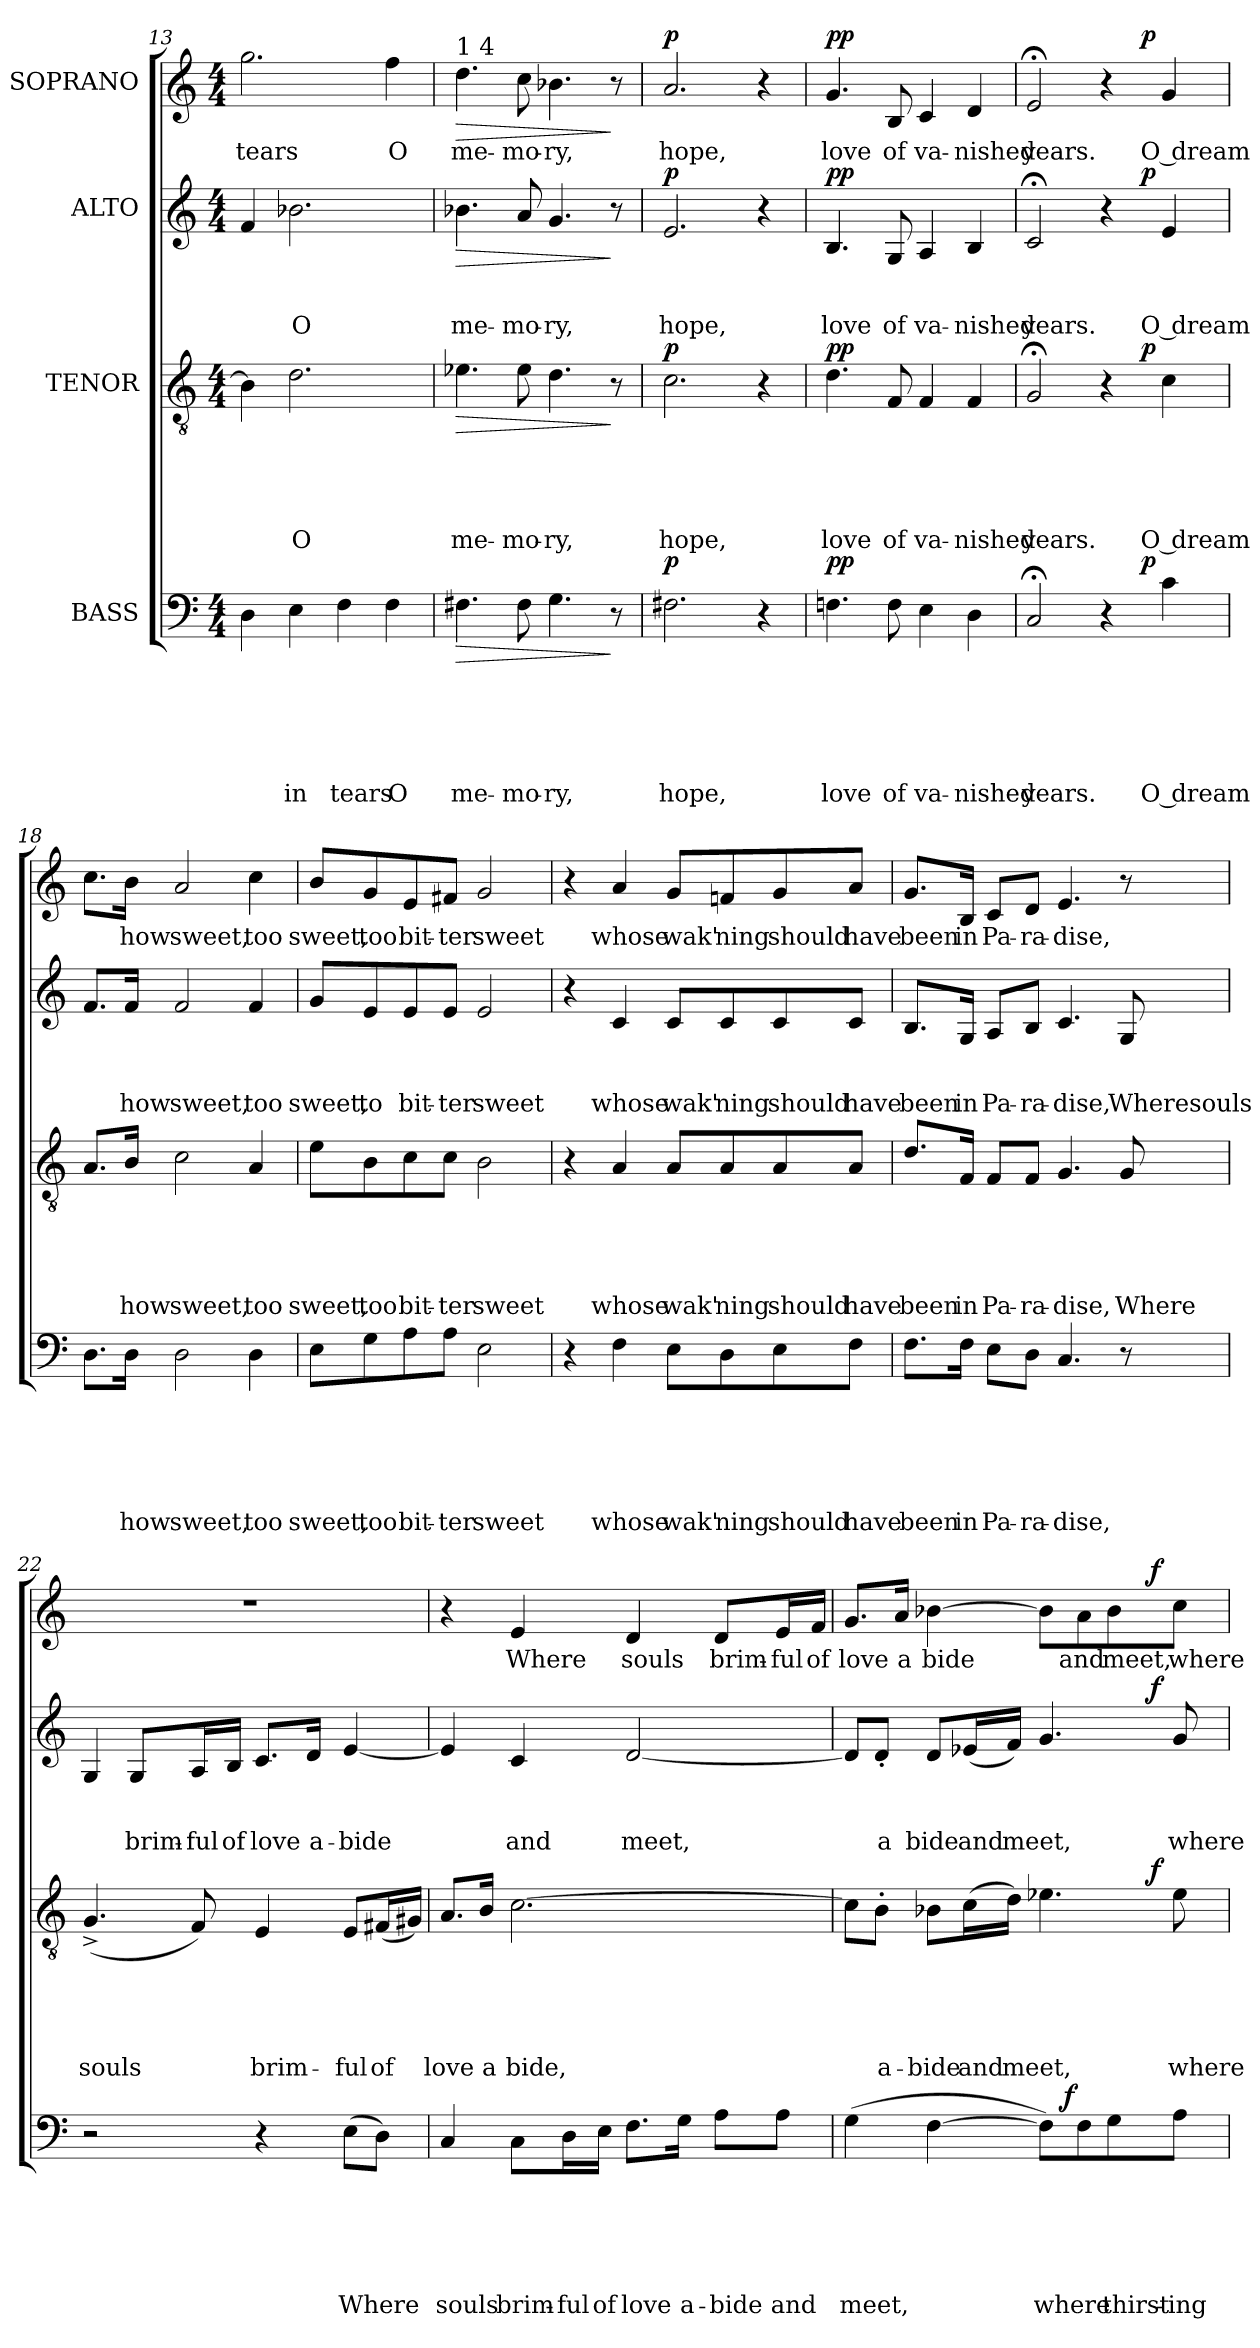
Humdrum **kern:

**kern	**text	**text	**text	**text	**text	**text	**dynam	**kern	**text	**text	**text	**text	**text	**dynam	**kern	**text	**text	**text	**dynam	**kern	**text	**dynam
*part4	*part4	*part4	*part4	*part4	*part4	*part4	*part4	*part3	*part3	*part3	*part3	*part3	*part3	*part3	*part2	*part2	*part2	*part2	*part2	*part1	*part1	*part1
*staff4	*staff4	*staff4	*staff4	*staff4	*staff4	*staff4	*staff4	*staff3	*staff3	*staff3	*staff3	*staff3	*staff3	*staff3	*staff2	*staff2	*staff2	*staff2	*staff2	*staff1	*staff1	*staff1
*I"BASS	*	*	*	*	*	*	*	*I"TENOR	*	*	*	*	*	*	*I"ALTO	*	*	*	*	*I"SOPRANO	*	*
*clefF4	*	*	*	*	*	*	*	*clefGv2	*	*	*	*	*	*	*clefG2	*	*	*	*	*clefG2	*	*
*k[]	*	*	*	*	*	*	*	*k[]	*	*	*	*	*	*	*k[]	*	*	*	*	*k[]	*	*
*C:	*	*	*	*	*	*	*	*C:	*	*	*	*	*	*	*C:	*	*	*	*	*C:	*	*
*M4/4	*	*	*	*	*	*	*	*M4/4	*	*	*	*	*	*	*M4/4	*	*	*	*	*M4/4	*	*
=13	=13	=13	=13	=13	=13	=13	=13	=13	=13	=13	=13	=13	=13	=13	=13	=13	=13	=13	=13	=13	=13	=13
!	!	!	!	!	!	!	!	!	!	!	!	!	!	!	!	!	!	!	!	!	!LO:LY:b	!
4D\	.	.	.	.	.	.	.	4B-\]	.	.	.	.	.	.	4f/	.	.	.	.	2.gg\	tears	.
!	!	!	!	!	!	!LO:LY:b	!	!	!	!	!	!	!LO:LY:b	!	!	!	!	!LO:LY:b	!	!	!	!
4E\	.	.	.	.	.	in	.	2.d\	.	.	.	.	O	.	2.b-X\	.	.	O	.	.	.	.
!	!	!	!	!	!	!LO:LY:b	!	!	!	!	!	!	!	!	!	!	!	!	!	!	!	!
4F\	.	.	.	.	.	tears	.	.	.	.	.	.	.	.	.	.	.	.	.	.	.	.
!	!	!	!	!	!	!LO:LY:b	!	!	!	!	!	!	!	!	!	!	!	!	!	!	!LO:LY:b	!
4F\	.	.	.	.	.	O	.	.	.	.	.	.	.	.	.	.	.	.	.	4ff\	O	.
!!LO:LB:g=z
=14	=14	=14	=14	=14	=14	=14	=14	=14	=14	=14	=14	=14	=14	=14	=14	=14	=14	=14	=14	=14	=14	=14
!	!	!	!	!	!	!	!	!	!	!	!	!	!	!	!	!	!	!	!	!LO:TX:a:t=1 4	!	!
!	!	!	!	!	!	!LO:LY:b	!LO:HP:b	!	!	!	!	!	!LO:LY:b	!LO:HP:b	!	!	!	!LO:LY:b	!LO:HP:b	!	!LO:LY:b	!LO:HP:b
4.F#X\	.	.	.	.	.	me-	>	4.e-X\	.	.	.	.	me-	>	4.b-X\	.	.	me-	>	4.dd\	me-	>
!	!	!	!	!	!	!LO:LY:b	!	!	!	!	!	!	!LO:LY:b	!	!	!	!	!LO:LY:b	!	!	!LO:LY:b	!
8F#\	.	.	.	.	.	-mo-	.	8e-\	.	.	.	.	-mo-	.	8a/	.	.	-mo-	.	8cc\	-mo-	.
!	!	!	!	!	!	!LO:LY:b	!	!	!	!	!	!	!LO:LY:b	!	!	!	!	!LO:LY:b	!	!	!LO:LY:b	!
4.G\	.	.	.	.	.	-ry,	.	4.d\	.	.	.	.	-ry,	.	4.g/	.	.	-ry,	.	4.b-X\	-ry,	.
8r	.	.	.	.	.	.	]	8r	.	.	.	.	.	]	8r	.	.	.	]	8r	.	]
=15	=15	=15	=15	=15	=15	=15	=15	=15	=15	=15	=15	=15	=15	=15	=15	=15	=15	=15	=15	=15	=15	=15
!	!	!	!	!	!	!LO:LY:b	!LO:DY:a	!	!	!	!	!	!LO:LY:b	!LO:DY:a	!	!	!	!LO:LY:b	!LO:DY:a	!	!LO:LY:b	!LO:DY:a
2.F#X\	.	.	.	.	.	hope,	p	2.c\	.	.	.	.	hope,	p	2.e/	.	.	hope,	p	2.a/	hope,	p
4r	.	.	.	.	.	.	.	4r	.	.	.	.	.	.	4r	.	.	.	.	4r	.	.
=16	=16	=16	=16	=16	=16	=16	=16	=16	=16	=16	=16	=16	=16	=16	=16	=16	=16	=16	=16	=16	=16	=16
!	!	!	!	!	!	!LO:LY:b	!LO:DY:a	!	!	!	!	!	!LO:LY:b	!LO:DY:a	!	!	!	!LO:LY:b	!LO:DY:a	!	!LO:LY:b	!LO:DY:a
4.Fn\	.	.	.	.	.	love	pp	4.d\	.	.	.	.	love	pp	4.B/	.	.	love	pp	4.g/	love	pp
!	!	!	!	!	!	!LO:LY:b	!	!	!	!	!	!	!LO:LY:b	!	!	!	!	!LO:LY:b	!	!	!LO:LY:b	!
8F\	.	.	.	.	.	of	.	8F/	.	.	.	.	of	.	8G/	.	.	of	.	8B/	of	.
!	!	!	!	!	!	!LO:LY:b	!	!	!	!	!	!	!LO:LY:b	!	!	!	!	!LO:LY:b	!	!	!LO:LY:b	!
4E\	.	.	.	.	.	va-	.	4F/	.	.	.	.	va-	.	4A/	.	.	va-	.	4c/	va-	.
!	!	!	!	!	!	!LO:LY:b	!	!	!	!	!	!	!LO:LY:b	!	!	!	!	!LO:LY:b	!	!	!LO:LY:b	!
4D\	.	.	.	.	.	-nished	.	4F/	.	.	.	.	-nished	.	4B/	.	.	-nished	.	4d/	-nished	.
=17	=17	=17	=17	=17	=17	=17	=17	=17	=17	=17	=17	=17	=17	=17	=17	=17	=17	=17	=17	=17	=17	=17
!	!	!	!	!	!	!LO:LY:b	!	!	!	!	!	!	!LO:LY:b	!	!	!	!	!LO:LY:b	!	!	!LO:LY:b	!
*^	*	*	*	*	*	*	*	*^	*	*	*	*	*	*	*^	*	*	*	*	*^	*	*
2C;/	2ryy	.	.	.	.	.	years.	.	2G;/	2ryy	.	.	.	.	years.	.	2c;/	2ryy	.	.	years.	.	2e;/	2ryy	years.	.
4r	8.ryy	.	.	.	.	.	.	.	4r	8.ryy	.	.	.	.	.	.	4r	8.ryy	.	.	.	.	4r	8.ryy	.	.
!	!	!	!	!	!	!	!	!LO:DY:a	!	!	!	!	!	!	!	!LO:DY:a	!	!	!	!	!	!LO:DY:a	!	!	!	!LO:DY:a
.	4ryy	.	.	.	.	.	.	p	.	4ryy	.	.	.	.	.	p	.	4ryy	.	.	.	p	.	4ryy	.	p
!	!	!	!	!	!	!	!LO:LY:b	!	!	!	!	!	!	!	!LO:LY:b	!	!	!	!	!	!LO:LY:b	!	!	!	!LO:LY:b	!
4c\	.	.	.	.	.	.	O dream	.	4c\	.	.	.	.	.	O dream	.	4e/	.	.	.	O dream	.	4g/	.	O dream	.
.	16ryy	.	.	.	.	.	.	.	.	16ryy	.	.	.	.	.	.	.	16ryy	.	.	.	.	.	16ryy	.	.
*v	*v	*	*	*	*	*	*	*	*	*	*	*	*	*	*	*	*v	*v	*	*	*	*	*v	*v	*	*
*	*	*	*	*	*	*	*	*v	*v	*	*	*	*	*	*	*	*	*	*	*	*	*	*
=18	=18	=18	=18	=18	=18	=18	=18	=18	=18	=18	=18	=18	=18	=18	=18	=18	=18	=18	=18	=18	=18	=18
8.D\L	.	.	.	.	.	.	.	8.A/L	.	.	.	.	.	.	8.f/L	.	.	.	.	8.cc\L	.	.
!	!	!	!	!	!	!LO:LY:b	!	!	!	!	!	!	!LO:LY:b	!	!	!	!	!LO:LY:b	!	!	!LO:LY:b	!
16D\Jk	.	.	.	.	.	how	.	16B/Jk	.	.	.	.	how	.	16f/Jk	.	.	how	.	16b\Jk	how	.
!	!	!	!	!	!	!LO:LY:b	!	!	!	!	!	!	!LO:LY:b	!	!	!	!	!LO:LY:b	!	!	!LO:LY:b	!
2D\	.	.	.	.	.	sweet,	.	2c\	.	.	.	.	sweet,	.	2f/	.	.	sweet,	.	2a/	sweet,	.
!	!	!	!	!	!	!LO:LY:b	!	!	!	!	!	!	!LO:LY:b	!	!	!	!	!LO:LY:b	!	!	!LO:LY:b	!
4D\	.	.	.	.	.	too	.	4A/	.	.	.	.	too	.	4f/	.	.	too	.	4cc\	too	.
=19	=19	=19	=19	=19	=19	=19	=19	=19	=19	=19	=19	=19	=19	=19	=19	=19	=19	=19	=19	=19	=19	=19
!	!	!	!	!	!	!LO:LY:b	!	!	!	!	!	!	!LO:LY:b	!	!	!	!	!LO:LY:b	!	!	!LO:LY:b	!
8E\L	.	.	.	.	.	sweet,	.	8e\L	.	.	.	.	sweet,	.	8g/L	.	.	sweet,	.	8b/L	sweet,	.
!	!	!	!	!	!	!LO:LY:b	!	!	!	!	!	!	!LO:LY:b	!	!	!	!	!LO:LY:b	!	!	!LO:LY:b	!
8G\	.	.	.	.	.	too	.	8B\	.	.	.	.	too	.	8e/	.	.	to	.	8g/	too	.
!	!	!	!	!	!	!LO:LY:b	!	!	!	!	!	!	!LO:LY:b	!	!	!	!	!LO:LY:b	!	!	!LO:LY:b	!
8A\	.	.	.	.	.	bit-	.	8c\	.	.	.	.	bit-	.	8e/	.	.	bit-	.	8e/	bit-	.
!	!	!	!	!	!	!LO:LY:b:rj	!	!	!	!	!	!	!LO:LY:b:rj	!	!	!	!	!LO:LY:b:rj	!	!	!LO:LY:b:rj	!
8A\J	.	.	.	.	.	-ter	.	8c\J	.	.	.	.	-ter	.	8e/J	.	.	-ter	.	8f#X/J	-ter	.
!	!	!	!	!	!	!LO:LY:b	!	!	!	!	!	!	!LO:LY:b	!	!	!	!	!LO:LY:b	!	!	!LO:LY:b	!
2E\	.	.	.	.	.	sweet	.	2B\	.	.	.	.	sweet	.	2e/	.	.	sweet	.	2g/	sweet	.
!!LO:LB:g=z
=20	=20	=20	=20	=20	=20	=20	=20	=20	=20	=20	=20	=20	=20	=20	=20	=20	=20	=20	=20	=20	=20	=20
4r	.	.	.	.	.	.	.	4r	.	.	.	.	.	.	4r	.	.	.	.	4r	.	.
!	!	!	!	!	!	!LO:LY:b	!	!	!	!	!	!	!LO:LY:b	!	!	!	!	!LO:LY:b	!	!	!LO:LY:b	!
4F\	.	.	.	.	.	whose	.	4A/	.	.	.	.	whose	.	4c/	.	.	whose	.	4a/	whose	.
!	!	!	!	!	!	!LO:LY:b	!	!	!	!	!	!	!LO:LY:b	!	!	!	!	!LO:LY:b	!	!	!LO:LY:b	!
8E\L	.	.	.	.	.	wak'	.	8A/L	.	.	.	.	wak'	.	8c/L	.	.	wak'	.	8g/L	wak'	.
!	!	!	!	!	!	!LO:LY:b	!	!	!	!	!	!	!LO:LY:b	!	!	!	!	!LO:LY:b	!	!	!LO:LY:b	!
8D\	.	.	.	.	.	ning	.	8A/	.	.	.	.	ning	.	8c/	.	.	ning	.	8fn/	ning	.
!	!	!	!	!	!	!LO:LY:b	!	!	!	!	!	!	!LO:LY:b	!	!	!	!	!LO:LY:b	!	!	!LO:LY:b	!
8E\	.	.	.	.	.	should	.	8A/	.	.	.	.	should	.	8c/	.	.	should	.	8g/	should	.
!	!	!	!	!	!	!LO:LY:b	!	!	!	!	!	!	!LO:LY:b	!	!	!	!	!LO:LY:b	!	!	!LO:LY:b	!
8F\J	.	.	.	.	.	have	.	8A/J	.	.	.	.	have	.	8c/J	.	.	have	.	8a/J	have	.
=21	=21	=21	=21	=21	=21	=21	=21	=21	=21	=21	=21	=21	=21	=21	=21	=21	=21	=21	=21	=21	=21	=21
!	!	!	!	!	!	!LO:LY:b	!	!	!	!	!	!	!LO:LY:b	!	!	!	!	!LO:LY:b	!	!	!LO:LY:b	!
8.F\L	.	.	.	.	.	been	.	8.d/L	.	.	.	.	been	.	8.B/L	.	.	been	.	8.g/L	been	.
!	!	!	!	!	!	!LO:LY:b	!	!	!	!	!	!	!LO:LY:b	!	!	!	!	!LO:LY:b	!	!	!LO:LY:b	!
16F\Jk	.	.	.	.	.	in	.	16F/Jk	.	.	.	.	in	.	16G/Jk	.	.	in	.	16B/Jk	in	.
!	!	!	!	!	!	!LO:LY:b	!	!	!	!	!	!	!LO:LY:b	!	!	!	!	!LO:LY:b	!	!	!LO:LY:b	!
8E\L	.	.	.	.	.	Pa-	.	8F/L	.	.	.	.	Pa-	.	8A/L	.	.	Pa-	.	8c/L	Pa-	.
!	!	!	!	!	!	!LO:LY:b	!	!	!	!	!	!	!LO:LY:b	!	!	!	!	!LO:LY:b	!	!	!LO:LY:b	!
8D\J	.	.	.	.	.	-ra-	.	8F/J	.	.	.	.	-ra-	.	8B/J	.	.	-ra-	.	8d/J	-ra-	.
!	!	!	!	!	!	!LO:LY:b	!	!	!	!	!	!	!LO:LY:b	!	!	!	!	!LO:LY:b	!	!	!LO:LY:b	!
4.C/	.	.	.	.	.	-dise,	.	4.G/	.	.	.	.	-dise,	.	4.c/	.	.	-dise,	.	4.e/	-dise,	.
!	!	!	!	!	!	!	!	!	!	!	!	!	!LO:LY:b	!	!	!	!	!LO:LY:b	!	!	!	!
8r	.	.	.	.	.	.	.	8G/	.	.	.	.	Where	.	8G/	.	.	Wheresouls	.	8r	.	.
=22	=22	=22	=22	=22	=22	=22	=22	=22	=22	=22	=22	=22	=22	=22	=22	=22	=22	=22	=22	=22	=22	=22
!	!	!	!	!	!	!	!	!	!	!	!	!	!LO:LY:b	!	!	!	!	!	!	!	!	!
2r	.	.	.	.	.	.	.	(<4.G^</	.	.	.	.	souls	.	4G/	.	.	.	.	1r	.	.
!	!	!	!	!	!	!	!	!	!	!	!	!	!	!	!	!	!	!LO:LY:b	!	!	!	!
.	.	.	.	.	.	.	.	.	.	.	.	.	.	.	8G/L	.	.	brim-	.	.	.	.
!	!	!	!	!	!	!	!	!	!	!	!	!	!	!	!	!	!	!LO:LY:b:rj	!	!	!	!
.	.	.	.	.	.	.	.	8F/)	.	.	.	.	.	.	16A/L	.	.	-ful	.	.	.	.
!	!	!	!	!	!	!	!	!	!	!	!	!	!	!	!	!	!	!LO:LY:b	!	!	!	!
.	.	.	.	.	.	.	.	.	.	.	.	.	.	.	16B/JJ	.	.	of	.	.	.	.
!	!	!	!	!	!	!	!	!	!	!	!	!	!LO:LY:b	!	!	!	!	!LO:LY:b	!	!	!	!
4r	.	.	.	.	.	.	.	4E/	.	.	.	.	brim-	.	8.c/L	.	.	love	.	.	.	.
!	!	!	!	!	!	!	!	!	!	!	!	!	!	!	!	!	!	!LO:LY:b	!	!	!	!
.	.	.	.	.	.	.	.	.	.	.	.	.	.	.	16d/Jk	.	.	a-	.	.	.	.
!	!	!	!	!	!	!LO:LY:b	!	!	!	!	!	!	!LO:LY:b	!	!	!	!	!LO:LY:b	!	!	!	!
(>8E\L	.	.	.	.	.	Where	.	8E/L	.	.	.	.	-ful	.	[>4e/	.	.	-bide	.	.	.	.
!	!	!	!	!	!	!	!	!	!	!	!	!	!LO:LY:b	!	!	!	!	!	!	!	!	!
8D\J)	.	.	.	.	.	.	.	(<16F#X/L	.	.	.	.	of	.	.	.	.	.	.	.	.	.
.	.	.	.	.	.	.	.	16G#X/JJ)	.	.	.	.	.	.	.	.	.	.	.	.	.	.
!!LO:PB:g=z
=23	=23	=23	=23	=23	=23	=23	=23	=23	=23	=23	=23	=23	=23	=23	=23	=23	=23	=23	=23	=23	=23	=23
!	!	!	!	!	!	!LO:LY:b	!	!	!	!	!	!	!LO:LY:b	!	!	!	!	!	!	!	!	!
4C/	.	.	.	.	.	souls	.	8.A/L	.	.	.	.	love	.	4e/]	.	.	.	.	4r	.	.
!	!	!	!	!	!	!	!	!	!	!	!	!	!LO:LY:b	!	!	!	!	!	!	!	!	!
.	.	.	.	.	.	.	.	16B/Jk	.	.	.	.	a	.	.	.	.	.	.	.	.	.
!	!	!	!	!	!	!LO:LY:b	!	!	!	!	!	!	!LO:LY:b	!	!	!	!	!LO:LY:b	!	!	!LO:LY:b	!
8C\L	.	.	.	.	.	brim-	.	[>2.c\	.	.	.	.	bide,	.	4c/	.	.	and	.	4e/	Where	.
!	!	!	!	!	!	!LO:LY:b:rj	!	!	!	!	!	!	!	!	!	!	!	!	!	!	!	!
16D\L	.	.	.	.	.	-ful	.	.	.	.	.	.	.	.	.	.	.	.	.	.	.	.
!	!	!	!	!	!	!LO:LY:b	!	!	!	!	!	!	!	!	!	!	!	!	!	!	!	!
16E\JJ	.	.	.	.	.	of	.	.	.	.	.	.	.	.	.	.	.	.	.	.	.	.
!	!	!	!	!	!	!LO:LY:b	!	!	!	!	!	!	!	!	!	!	!	!LO:LY:b	!	!	!LO:LY:b	!
8.F\L	.	.	.	.	.	love	.	.	.	.	.	.	.	.	[<2d/	.	.	meet,	.	4d/	souls	.
!	!	!	!	!	!	!LO:LY:b	!	!	!	!	!	!	!	!	!	!	!	!	!	!	!	!
16G\Jk	.	.	.	.	.	a-	.	.	.	.	.	.	.	.	.	.	.	.	.	.	.	.
!	!	!	!	!	!	!LO:LY:b	!	!	!	!	!	!	!	!	!	!	!	!	!	!	!LO:LY:b	!
8A\L	.	.	.	.	.	-bide	.	.	.	.	.	.	.	.	.	.	.	.	.	8d/L	brim-	.
!	!	!	!	!	!	!LO:LY:b	!	!	!	!	!	!	!	!	!	!	!	!	!	!	!LO:LY:b:rj	!
8A\J	.	.	.	.	.	and	.	.	.	.	.	.	.	.	.	.	.	.	.	16e/L	-ful	.
!	!	!	!	!	!	!	!	!	!	!	!	!	!	!	!	!	!	!	!	!	!LO:LY:b	!
.	.	.	.	.	.	.	.	.	.	.	.	.	.	.	.	.	.	.	.	16f/JJ	of	.
=24	=24	=24	=24	=24	=24	=24	=24	=24	=24	=24	=24	=24	=24	=24	=24	=24	=24	=24	=24	=24	=24	=24
!	!	!	!	!	!	!	!	!	!	!	!	!	!	!	!LO:TX:a:t=c c c	!	!	!	!	!	!	!
!	!	!	!	!	!	!	!	!LO:TX:a:t=c c c	!	!	!	!	!	!	!	!	!	!	!	!	!	!
!LO:TX:a:t=c c c	!	!	!	!	!	!	!	!	!	!	!	!	!	!	!	!	!	!	!	!	!	!
!	!	!	!	!	!	!LO:LY:b	!	!	!	!	!	!	!	!	!	!	!	!	!	!	!LO:LY:b	!
*^	*	*	*	*	*	*	*	*^	*	*	*	*	*	*	*^	*	*	*	*	*^	*	*
(>4G\	2ryy	.	.	.	.	.	meet,	.	8c\L]	2ryy	.	.	.	.	.	.	8d/L]	2ryy	.	.	.	.	8.g/L	2ryy	love	.
!	!	!	!	!	!	!	!	!	!	!	!	!	!	!	!LO:LY:b	!	!	!	!	!	!LO:LY:b	!	!	!	!	!
.	.	.	.	.	.	.	.	.	8B'>\J	.	.	.	.	.	a-	.	8d'</J	.	.	.	a	.	.	.	.	.
!	!	!	!	!	!	!	!	!	!	!	!	!	!	!	!	!	!	!	!	!	!	!	!	!	!LO:LY:b	!
.	.	.	.	.	.	.	.	.	.	.	.	.	.	.	.	.	.	.	.	.	.	.	16a/Jk	.	a	.
!	!	!	!	!	!	!	!	!	!	!	!	!	!	!	!LO:LY:b	!	!	!	!	!	!LO:LY:b	!	!	!	!LO:LY:b	!
[>4F\	.	.	.	.	.	.	.	.	8B-X\L	.	.	.	.	.	-bide	.	8d/L	.	.	.	bide	.	[>4b-X\	.	bide	.
!	!	!	!	!	!	!	!	!	!	!	!	!	!	!	!LO:LY:b	!	!	!	!	!	!LO:LY:b	!	!	!	!	!
.	.	.	.	.	.	.	.	.	(>16c\L	.	.	.	.	.	and	.	(<16e-X/L	.	.	.	and	.	.	.	.	.
!	!	!	!	!	!	!	!	!	!	!	!	!	!	!	!LO:LY:b	!	!	!	!	!	!LO:LY:b	!	!	!	!	!
.	.	.	.	.	.	.	.	.	16d\JJ)	.	.	.	.	.	meet,	.	16f/JJ)	.	.	.	meet,	.	.	.	.	.
!	!	!	!	!	!	!	!LO:LY:b	!	!	!	!	!	!	!	!	!	!	!	!	!	!	!	!	!	!	!
8F\L])	16.ryy	.	.	.	.	.	where	.	4.e-X\	4ryy	.	.	.	.	.	.	4.g/	4ryy	.	.	.	.	8b-\L]	4ryy	.	.
!	!	!	!	!	!	!	!	!LO:DY:a	!	!	!	!	!	!	!	!	!	!	!	!	!	!	!	!	!	!
.	4ryy	.	.	.	.	.	.	f	.	.	.	.	.	.	.	.	.	.	.	.	.	.	.	.	.	.
!	!	!	!	!	!	!	!	!	!	!	!	!	!	!	!	!	!	!	!	!	!	!	!	!	!LO:LY:b	!
8F\	.	.	.	.	.	.	.	.	.	.	.	.	.	.	.	.	.	.	.	.	.	.	8a\	.	and	.
!	!	!	!	!	!	!	!LO:LY:b	!	!	!	!	!	!	!	!	!	!	!	!	!	!	!	!	!	!LO:LY:b	!
8G\	.	.	.	.	.	.	thirst-	.	.	16.ryy	.	.	.	.	.	.	.	16.ryy	.	.	.	.	8b-\	16.ryy	meet,	.
!	!	!	!	!	!	!	!	!	!	!	!	!	!	!	!	!LO:DY:a	!	!	!	!	!	!LO:DY:a	!	!	!	!LO:DY:a
.	8ryy	.	.	.	.	.	.	.	.	8ryy	.	.	.	.	.	f	.	8ryy	.	.	.	f	.	8ryy	.	f
!	!	!	!	!	!	!	!LO:LY:b	!	!	!	!	!	!	!	!LO:LY:b	!	!	!	!	!	!LO:LY:b	!	!	!	!LO:LY:b	!
8A\J	.	.	.	.	.	.	-ing	.	8e-\	.	.	.	.	.	where	.	8g/	.	.	.	where	.	8cc\J	.	where	.
.	32ryy	.	.	.	.	.	.	.	.	32ryy	.	.	.	.	.	.	.	32ryy	.	.	.	.	.	32ryy	.	.
*v	*v	*	*	*	*	*	*	*	*	*	*	*	*	*	*	*	*v	*v	*	*	*	*	*v	*v	*	*
*	*	*	*	*	*	*	*	*v	*v	*	*	*	*	*	*	*	*	*	*	*	*	*	*
=	=	=	=	=	=	=	=	=	=	=	=	=	=	=	=	=	=	=	=	=	=	=
*-	*-	*-	*-	*-	*-	*-	*-	*-	*-	*-	*-	*-	*-	*-	*-	*-	*-	*-	*-	*-	*-	*-
